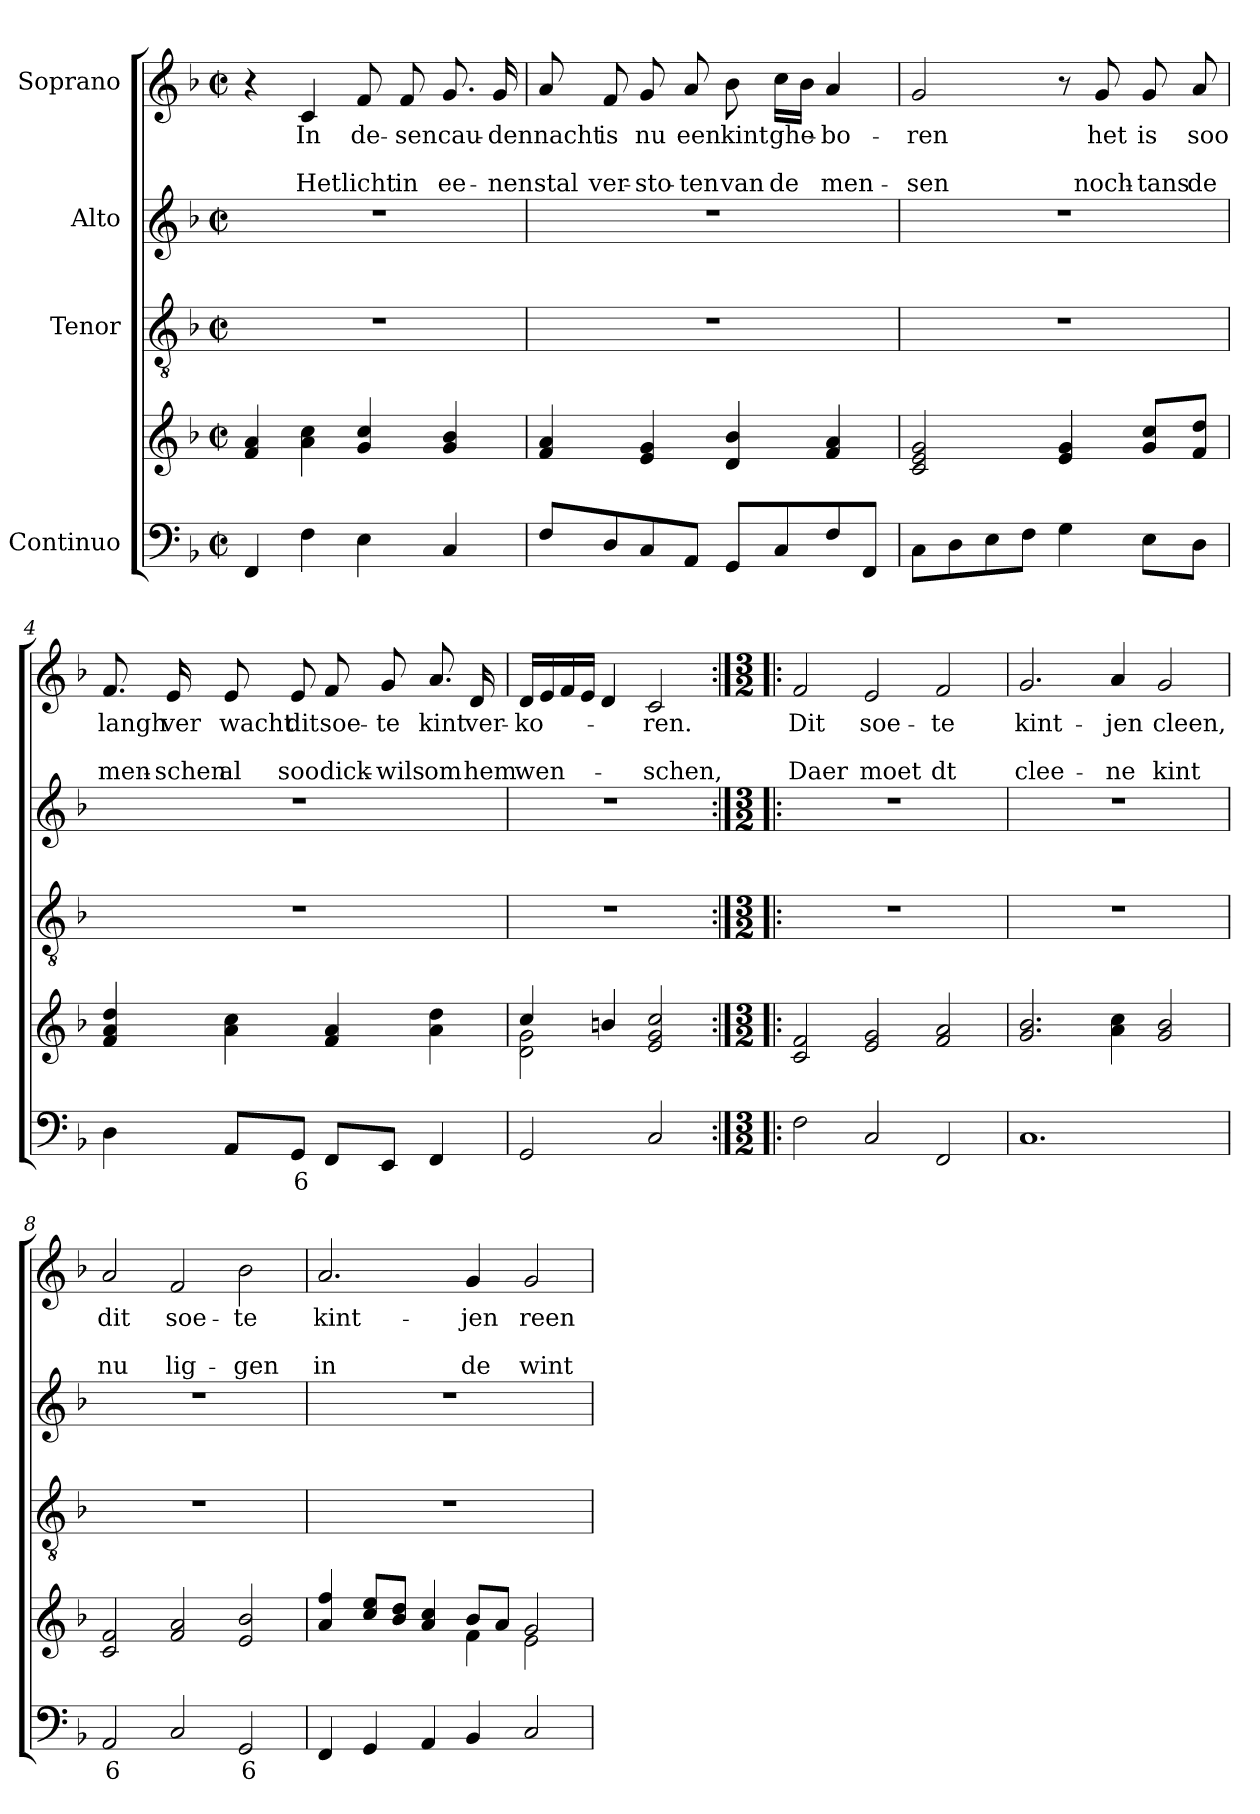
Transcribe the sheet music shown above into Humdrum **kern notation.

**kern	**text	**kern	**kern	**kern	**kern	**text	**text	**text
*part4	*part4	*part4	*part3	*part2	*part1	*part1	*part1	*part1
*staff5	*staff5	*staff4	*staff3	*staff2	*staff1	*staff1	*staff1	*staff1
*I"Continuo	*	*	*I"Tenor	*I"Alto	*I"Soprano	*	*	*
*clefF4	*	*clefG2	*clefGv2	*clefG2	*clefG2	*	*	*
*k[b-]	*	*k[b-]	*k[b-]	*k[b-]	*k[b-]	*	*	*
*F:	*	*F:	*F:	*F:	*F:	*	*	*
*M2/2	*	*M2/2	*M2/2	*M2/2	*M2/2	*	*	*
*met(c|)	*	*met(c|)	*met(c|)	*met(c|)	*met(c|)	*	*	*
=1	=1	=1	=1	=1	=1	=1	=1	=1
4FF/	.	4f/ 4a/	1r	1r	4ra	.	.	.
4F\	.	4a\ 4cc\	.	.	4c/	In	.	Het
4E\	.	4g/ 4cc/	.	.	8f/	de-	.	licht
.	.	.	.	.	8f/	-sen	.	in
4C/	.	4g/ 4b-/	.	.	8.g/	cau-	.	ee-
.	.	.	.	.	16g/	-den	.	-nen
=2	=2	=2	=2	=2	=2	=2	=2	=2
8F/L	.	4f/ 4a/	1r	1r	8a/	nacht	.	stal
8D/	.	.	.	.	8f/	is	.	ver-
8C/	.	4e/ 4g/	.	.	8g/	nu	.	-sto-
8AA/J	.	.	.	.	8a/	een	.	-ten
8GG/L	.	4d/ 4b-/	.	.	8b-\	kint	.	van
8C/	.	.	.	.	16cc\LL	ghe-	.	de
.	.	.	.	.	16b-\JJ	.	.	.
8F/	.	4f/ 4a/	.	.	4a/	-bo-	.	men-
8FF/J	.	.	.	.	.	.	.	.
=3	=3	=3	=3	=3	=3	=3	=3	=3
8C\L	.	2c/ 2e/ 2g/	1r	1r	2g/	-ren	.	-sen
8D\	.	.	.	.	.	.	.	.
8E\	.	.	.	.	.	.	.	.
8F\J	.	.	.	.	.	.	.	.
4G\	.	4e/ 4g/	.	.	8ra	.	.	.
.	.	.	.	.	8g/	het	.	noch-
8E\L	.	8g/ 8cc/L	.	.	8g/	is	.	-tans
8D\J	.	8f/ 8dd/J	.	.	8a/	soo	.	de
!!LO:LB:g=z
=4	=4	=4	=4	=4	=4	=4	=4	=4
4D\	.	4f/ 4a/ 4dd/	1r	1r	8.f/	langh	.	men-
.	.	.	.	.	16e/	ver	.	-schen
8AA/L	.	4a\ 4cc\	.	.	8e/	wacht	.	al
8GG/J	6	.	.	.	8e/	dit	.	soo
8FF/L	.	4f/ 4a/	.	.	8f/	soe-	.	dick-
8EE/J	.	.	.	.	8g/	-te	.	-wils
4FF/	.	4a\ 4dd\	.	.	8.a/	kint	.	om
.	.	.	.	.	16d/	ver-	.	hem
=5	=5	=5	=5	=5	=5	=5	=5	=5
*	*	*^	*	*	*	*	*	*
2GG/	.	4cc/	2d\ 2g\	1r	1r	16d/LL	-ko-	.	wen-
.	.	.	.	.	.	16e/	.	.	.
.	.	.	.	.	.	16f/	.	.	.
.	.	.	.	.	.	16e/JJ	.	.	.
.	.	4bn/	.	.	.	4d/	.	.	.
2C/	.	2e/ 2g/ 2cc/	2ryy	.	.	2c/	-ren.	.	-schen,
*	*	*v	*v	*	*	*	*	*	*
=6:|!|:	=6:|!|:	=6:|!|:	=6:|!|:	=6:|!|:	=6:|!|:	=6:|!|:	=6:|!|:	=6:|!|:
*M3/2	*	*M3/2	*M3/2	*M3/2	*M3/2	*	*	*
2F\	.	2c/ 2f/	1.r	1.r	2f/	Dit	.	Daer
2C/	.	2e/ 2g/	.	.	2e/	soe-	.	moet
2FF/	.	2f/ 2a/	.	.	2f/	-te	.	dt
=7	=7	=7	=7	=7	=7	=7	=7	=7
1.C	.	2.g/ 2.b-/	1.r	1.r	2.g/	kint-	.	clee-
.	.	4a\ 4cc\	.	.	4a/	-jen	.	-ne
.	.	2g/ 2b-/	.	.	2g/	cleen,	.	kint
!!LO:LB:g=z
=8	=8	=8	=8	=8	=8	=8	=8	=8
2AA/	6	2c/ 2f/	1.r	1.r	2a/	dit	.	nu
2C/	.	2f/ 2a/	.	.	2f/	soe-	.	lig-
2GG/	6	2e/ 2b-/	.	.	2b-\	-te	.	-gen
=9	=9	=9	=9	=9	=9	=9	=9	=9
*	*	*^	*	*	*	*	*	*
4FF/	.	4a/ 4ff/	2.ryy	1.r	1.r	2.a/	kint-	.	in
4GG/	.	8cc/ 8ee/L	.	.	.	.	.	.	.
.	.	8b-/ 8dd/J	.	.	.	.	.	.	.
4AA/	.	4a/ 4cc/	.	.	.	.	.	.	.
4BB-/	.	8b-/L	4f\	.	.	4g/	-jen	.	de
.	.	8a/J	.	.	.	.	.	.	.
2C/	.	2g/	2e\	.	.	2g/	reen	.	wint
*	*	*v	*v	*	*	*	*	*	*
=	=	=	=	=	=	=	=	=
*-	*-	*-	*-	*-	*-	*-	*-	*-
